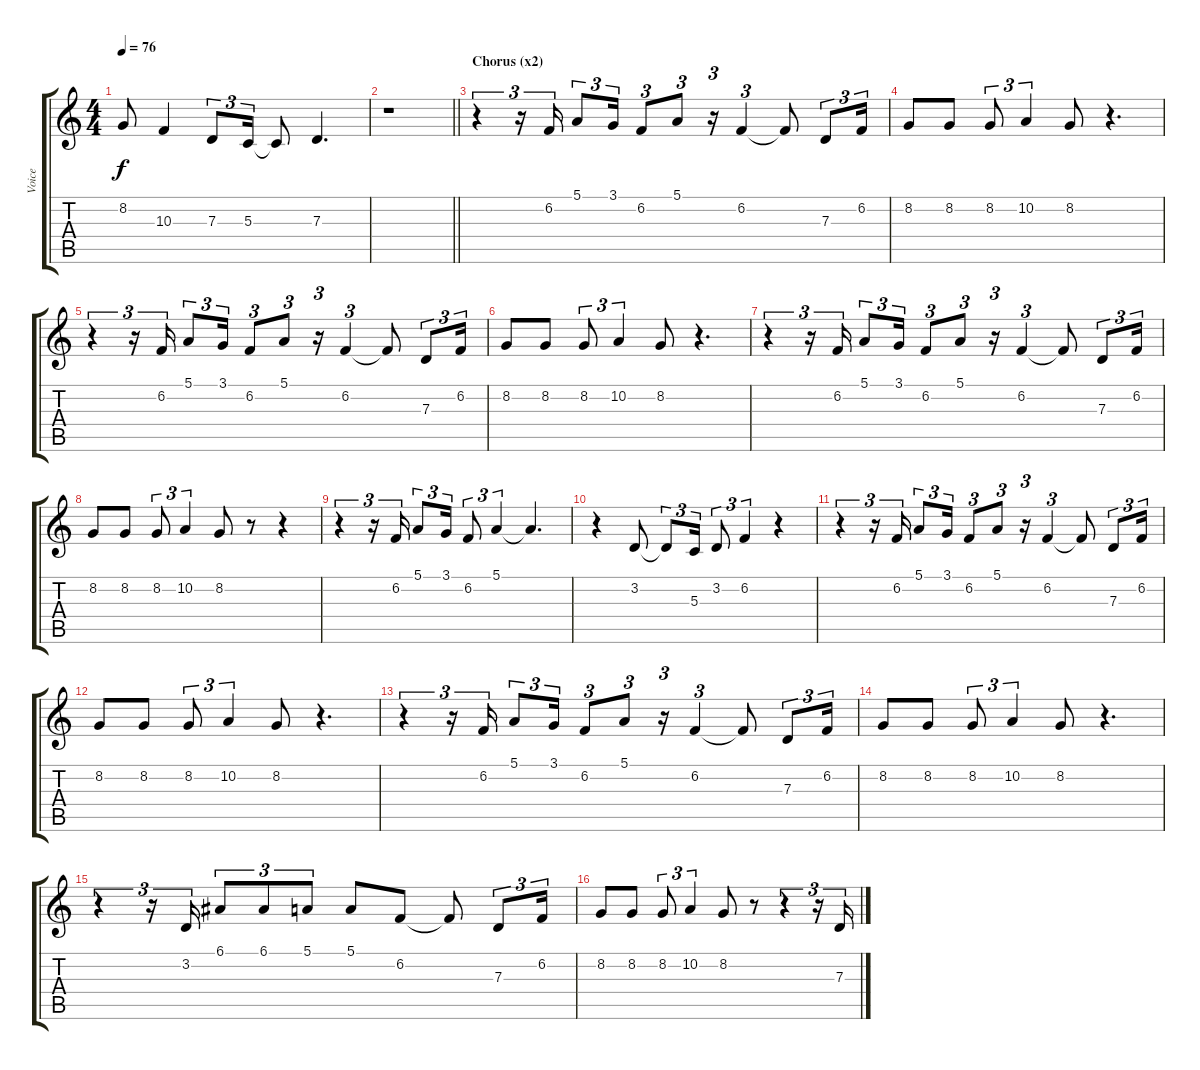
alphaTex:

\track ("Voice" "Voice") {instrument flute}
\staff {score tabs}
\tuning (E4 B3 G3 D3 A2 E2) {hide}
\ts (4 4)
\tempo 76
\clef g2
\ks c
8.2.8{dy f} 10.3.4 7.3.8{tu (3 2)} 5.3.16{tu (3 2)} 5.3{t}.8 7.3.4{d} |
\barLineRight lightlight
r.1 |
\section ("" "Chorus (x2)")
r.4{tu (3 2)} r.16{tu (3 2)} 6.2.16{tu (3 2)} 5.1.8{tu (3 2)} 3.1.16{tu (3 2)} 6.2.8{tu (3 2)} 5.1.8{tu (3 2)} r.16{tu (3 2)} 6.2.4{tu (3 2)} 6.2{t}.8 7.3.8{tu (3 2)} 6.2.16{tu (3 2)} |
8.2.8 8.2.8 8.2.8{tu (3 2)} 10.2.4{tu (3 2)} 8.2.8 r.4{d} |
r.4{tu (3 2)} r.16{tu (3 2)} 6.2.16{tu (3 2)} 5.1.8{tu (3 2)} 3.1.16{tu (3 2)} 6.2.8{tu (3 2)} 5.1.8{tu (3 2)} r.16{tu (3 2)} 6.2.4{tu (3 2)} 6.2{t}.8 7.3.8{tu (3 2)} 6.2.16{tu (3 2)} |
8.2.8 8.2.8 8.2.8{tu (3 2)} 10.2.4{tu (3 2)} 8.2.8 r.4{d} |
r.4{tu (3 2)} r.16{tu (3 2)} 6.2.16{tu (3 2)} 5.1.8{tu (3 2)} 3.1.16{tu (3 2)} 6.2.8{tu (3 2)} 5.1.8{tu (3 2)} r.16{tu (3 2)} 6.2.4{tu (3 2)} 6.2{t}.8 7.3.8{tu (3 2)} 6.2.16{tu (3 2)} |
8.2.8 8.2.8 8.2.8{tu (3 2)} 10.2.4{tu (3 2)} 8.2.8 r.8 r.4 |
r.4{tu (3 2)} r.16{tu (3 2)} 6.2.16{tu (3 2)} 5.1.8{tu (3 2)} 3.1.16{tu (3 2)} 6.2.8{tu (3 2)} 5.1.4{tu (3 2) volume 7} 5.1{t}.4{d} |
r.4 3.2.8 3.2{t}.8{tu (3 2)} 5.3.16{tu (3 2)} 3.2.8{tu (3 2)} 6.2.4{tu (3 2)} r.4 |
r.4{tu (3 2)} r.16{tu (3 2)} 6.2.16{tu (3 2)} 5.1.8{tu (3 2)} 3.1.16{tu (3 2)} 6.2.8{tu (3 2)} 5.1.8{tu (3 2)} r.16{tu (3 2)} 6.2.4{tu (3 2)} 6.2{t}.8 7.3.8{tu (3 2)} 6.2.16{tu (3 2)} |
8.2.8 8.2.8 8.2.8{tu (3 2)} 10.2.4{tu (3 2)} 8.2.8 r.4{d} |
r.4{tu (3 2)} r.16{tu (3 2)} 6.2.16{tu (3 2)} 5.1.8{tu (3 2)} 3.1.16{tu (3 2)} 6.2.8{tu (3 2)} 5.1.8{tu (3 2)} r.16{tu (3 2)} 6.2.4{tu (3 2)} 6.2{t}.8 7.3.8{tu (3 2)} 6.2.16{tu (3 2)} |
8.2.8 8.2.8 8.2.8{tu (3 2)} 10.2.4{tu (3 2)} 8.2.8 r.4{d} |
r.4{tu (3 2)} r.16{tu (3 2)} 3.2.16{tu (3 2)} 6.1.8{tu (3 2)} 6.1.8{tu (3 2)} 5.1.8{tu (3 2)} 5.1.8 6.2.8 6.2{t}.8 7.3.8{tu (3 2)} 6.2.16{tu (3 2)} |
8.2.8 8.2.8 8.2.8{tu (3 2)} 10.2.4{tu (3 2)} 8.2.8 r.8 r.4{tu (3 2)} r.16{tu (3 2)} 7.3.16{tu (3 2)}
